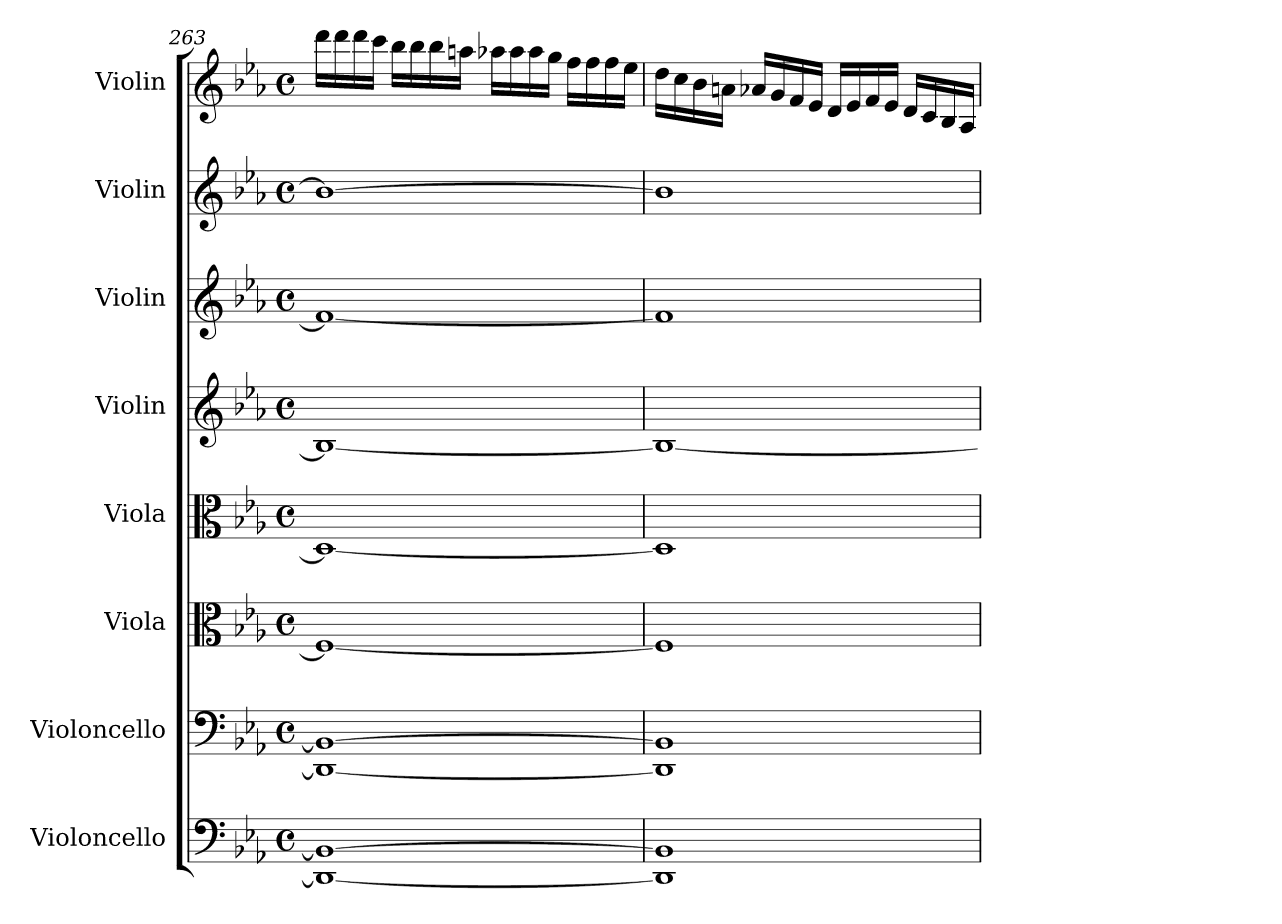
**kern	**kern	**kern	**kern	**kern	**kern	**kern	**kern
*part8	*part7	*part6	*part5	*part4	*part3	*part2	*part1
*staff8	*staff7	*staff6	*staff5	*staff4	*staff3	*staff2	*staff1
*I"Violoncello	*I"Violoncello	*I"Viola	*I"Viola	*I"Violin	*I"Violin	*I"Violin	*I"Violin
*I'Vc.	*I'Vc.	*I'Vla.	*I'Vla.	*I'Vln.	*I'Vln.	*I'Vln.	*I'Vln.
*clefF4	*clefF4	*clefC3	*clefC3	*clefG2	*clefG2	*clefG2	*clefG2
*k[b-e-a-]	*k[b-e-a-]	*k[b-e-a-]	*k[b-e-a-]	*k[b-e-a-]	*k[b-e-a-]	*k[b-e-a-]	*k[b-e-a-]
*M4/4	*M4/4	*M4/4	*M4/4	*M4/4	*M4/4	*M4/4	*M4/4
*met(c)	*met(c)	*met(c)	*met(c)	*met(c)	*met(c)	*met(c)	*met(c)
=263	=263	=263	=263	=263	=263	=263	=263
1DD_ 1BB-_	1DD_ 1BB-_	1F_	1D_	1B-_	1f_	1b-_	16ddd\LL
.	.	.	.	.	.	.	16ddd\
.	.	.	.	.	.	.	16ddd\
.	.	.	.	.	.	.	16ccc\JJ
.	.	.	.	.	.	.	16bb-\LL
.	.	.	.	.	.	.	16bb-\
.	.	.	.	.	.	.	16bb-\
.	.	.	.	.	.	.	16aan\JJ
.	.	.	.	.	.	.	16aa-X\LL
.	.	.	.	.	.	.	16aa-\
.	.	.	.	.	.	.	16aa-\
.	.	.	.	.	.	.	16gg\JJ
.	.	.	.	.	.	.	16ff\LL
.	.	.	.	.	.	.	16ff\
.	.	.	.	.	.	.	16ff\
.	.	.	.	.	.	.	16ee-\JJ
!!LO:PB:g=z
=264	=264	=264	=264	=264	=264	=264	=264
1DD] 1BB-]	1DD] 1BB-]	1F]	1D]	1B-_	1f]	1b-]	16dd\LL
.	.	.	.	.	.	.	16cc\
.	.	.	.	.	.	.	16b-\
.	.	.	.	.	.	.	16an\JJ
.	.	.	.	.	.	.	16a-X/LL
.	.	.	.	.	.	.	16g/
.	.	.	.	.	.	.	16f/
.	.	.	.	.	.	.	16e-/JJ
.	.	.	.	.	.	.	16d/LL
.	.	.	.	.	.	.	16e-/
.	.	.	.	.	.	.	16f/
.	.	.	.	.	.	.	16e-/JJ
.	.	.	.	.	.	.	16d/LL
.	.	.	.	.	.	.	16c/
.	.	.	.	.	.	.	16B-/
.	.	.	.	.	.	.	16A-/JJ
=	=	=	=	=	=	=	=
*-	*-	*-	*-	*-	*-	*-	*-
